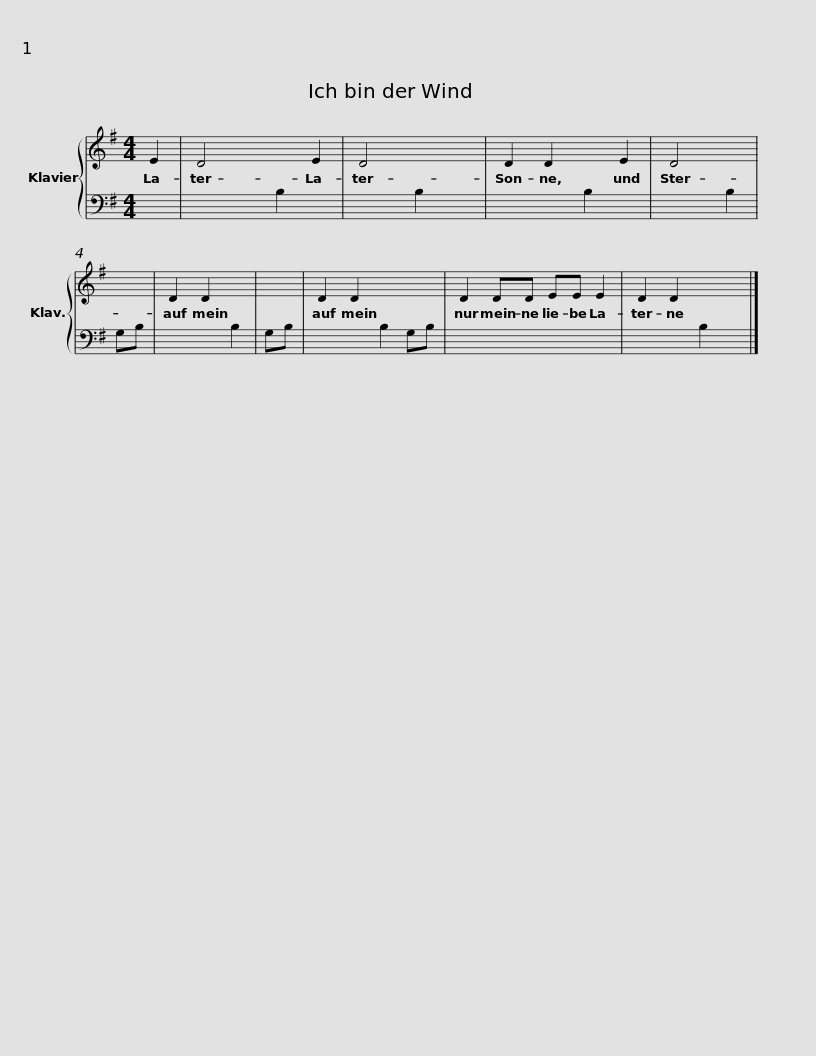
X:1
%%score { 1 | 2 }
L:1/8
M:4/4
I:linebreak $
K:G
V:1 treble
V:2 bass
V:1
 E2 | D4 x2 E2 | D4 x4 |$ D2 D2 x2 E2 | D4 x2 |$ %5
 xx | D2 D2 x2 | xx |$ D2 D2 x2 xx |$ D2 DD EE E2 | %10
 D2 D2 x2 x2 |] %11
V:2
 x2 | x2 x2 B,2 x2 | x4 B,2 x2 |$ x4 B,2 x2 | x4 B,2 |$ %5
 G,B, | x4 B,2 | G,B, |$ x4 B,2 G,B, |$ x4 x2 x2 | %10
 x2 x2 B,2 x2 |] %11
